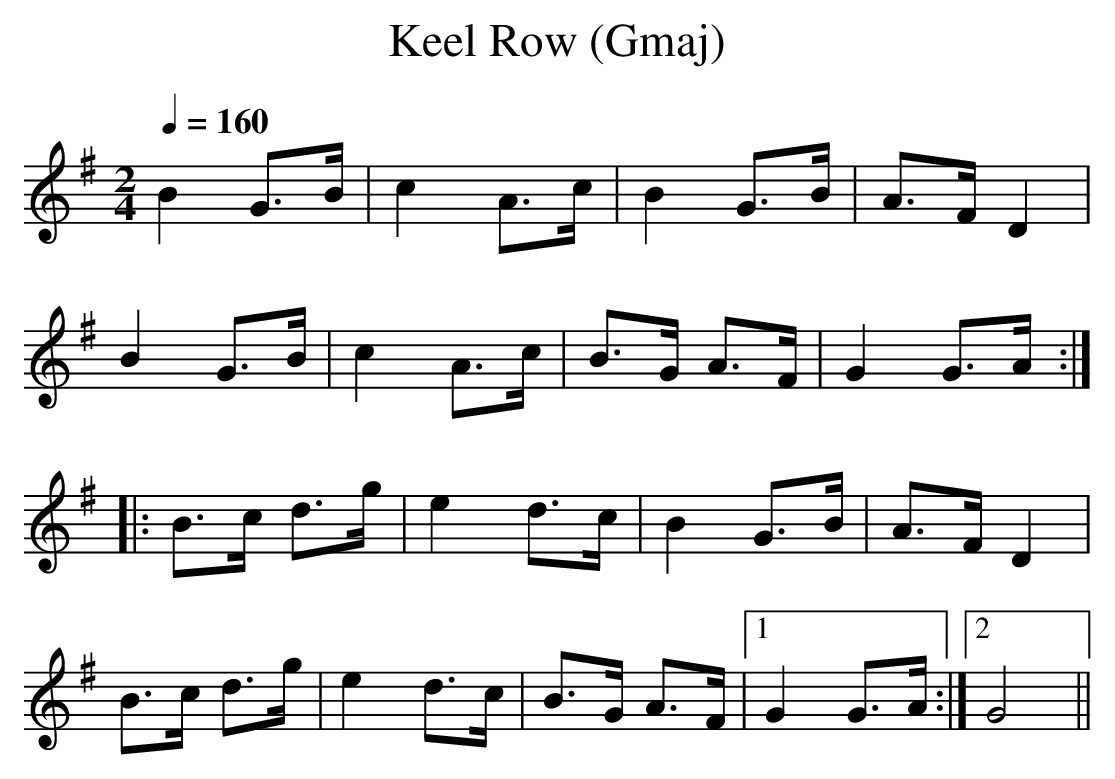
X:1
T:Keel Row (Gmaj)
Q:1/4=160
M:2/4
L:1/8
K:Gmaj
B2G>B|c2A>c|B2G>B|A>FD2|
B2G>B|c2A>c|B>G A>F|G2G>A:|
|:B>c d>g|e2d>c|B2G>B|A>FD2|
B>c d>g|e2d>c|B>G A>F|1G2G>A:|2G4||
